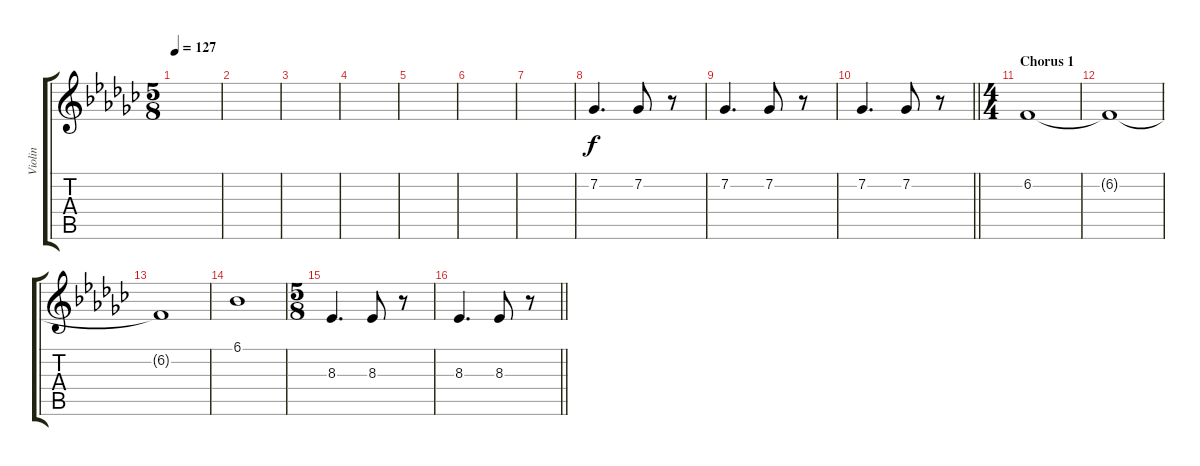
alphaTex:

\track ("Violin" "Violin") {instrument violin}
\staff {score tabs}
\tuning (E4 B3 G3 D3 A2 E2) {hide}
\ts (5 8)
\tempo 127
\clef g2
\ks ebminor
|
|
|
|
|
|
|
7.2.4{d} 7.2.8 r.8 |
7.2.4{d} 7.2.8 r.8 |
\barLineRight lightlight
7.2.4{d} 7.2.8 r.8 |
\ts (4 4)
\section ("" "Chorus 1")
6.2.1 |
6.2{t}.1 |
6.2{t}.1 |
6.1.1 |
\ts (5 8)
8.3.4{d} 8.3.8 r.8 |
\barLineRight lightlight
8.3.4{d} 8.3.8 r.8
